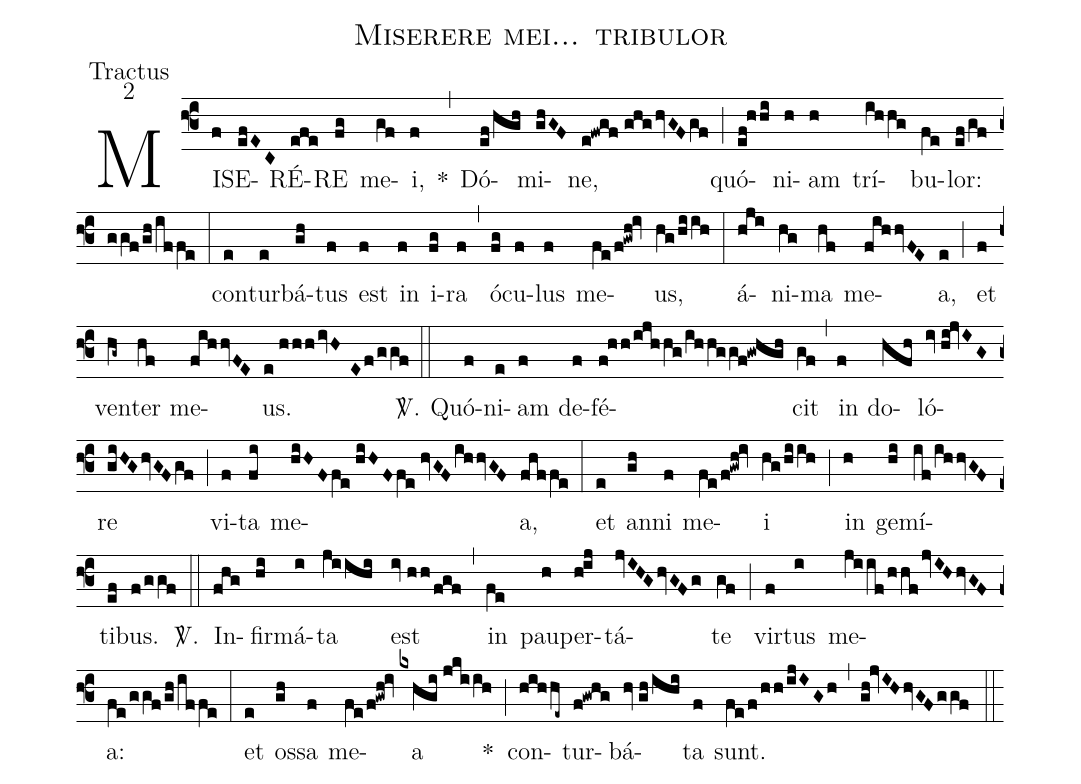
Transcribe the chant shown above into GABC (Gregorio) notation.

name:Miserere mei... tribulor;
office-part:Tractus;
mode:2;
%%
(f3) MI(f)SE(efEC)RÉ(efe)RE(fg) me(gf)i,(f) *(,) Dó(ef/hgh)mi(ghGF)ne,(e!fwgf//ghghvGFgf) (;) quó(ef!hhi)ni(h)am(h) trí(ihhg)bu(fe)lor:(ef/gf/ggf/gh/iffe) (:) con(e)tur(e)bá(gh)tus(f) est(f) in(f) i(fg)ra(f) (,) ó(fg)cu(f)lus(f) me(fe/f!gwh!iv)us,(hg/hiih) (:) á(hji)ni(hg)ma(hf) me(fihhvFE)a,(e) (;) et(f) ven(hg~)ter(hf) me(fihhvFE)us.(e//hhhivHEf/ggf) <sp>V/</sp>.(::) Quó(f)ni(e)am(f) de(f)fé(f!hh/ijhhg/ihhggf!gwhgh)cit(gf) (,) in(f) do(hfh)ló(iv//hi!jvIG)re(giHGhvGFgf) (;) vi(f)ta(fi) me(hiHFfe//hiHFfe//hvGFihhvGF)a,(fhffe) (:) et(e) an(gh)ni(f) me(fe/f!gwh!iv)i(hg/hiih) (;) in(h) ge(hi)mí(if/ihhvGF)ti(ef)bus.(f/ggf) <sp>V/</sp>.(::) In(fhg)fir(hi)má(i)ta(jiihi) est(iv//hh/fgf) (,) in(fe) pau(h)per(h!ij)tá(jvIHGhvGFg)te(gf) (;) vir(f)tus(i) me(jiif/hhfjvIHhvGF)a:(fe/ggf/gh/iffe) (:) et(e) os(gh)sa(f) me(fe/f!gwh!iv)a(kx!hgi//jkiih) *(;) con(hihhe~)tur(f!gwhg)bá(hv//gh/ihi)ta(f) sunt.(fe/f/hh/ijIGh) (,) (gh!jvIHhvGFggf) (::)
